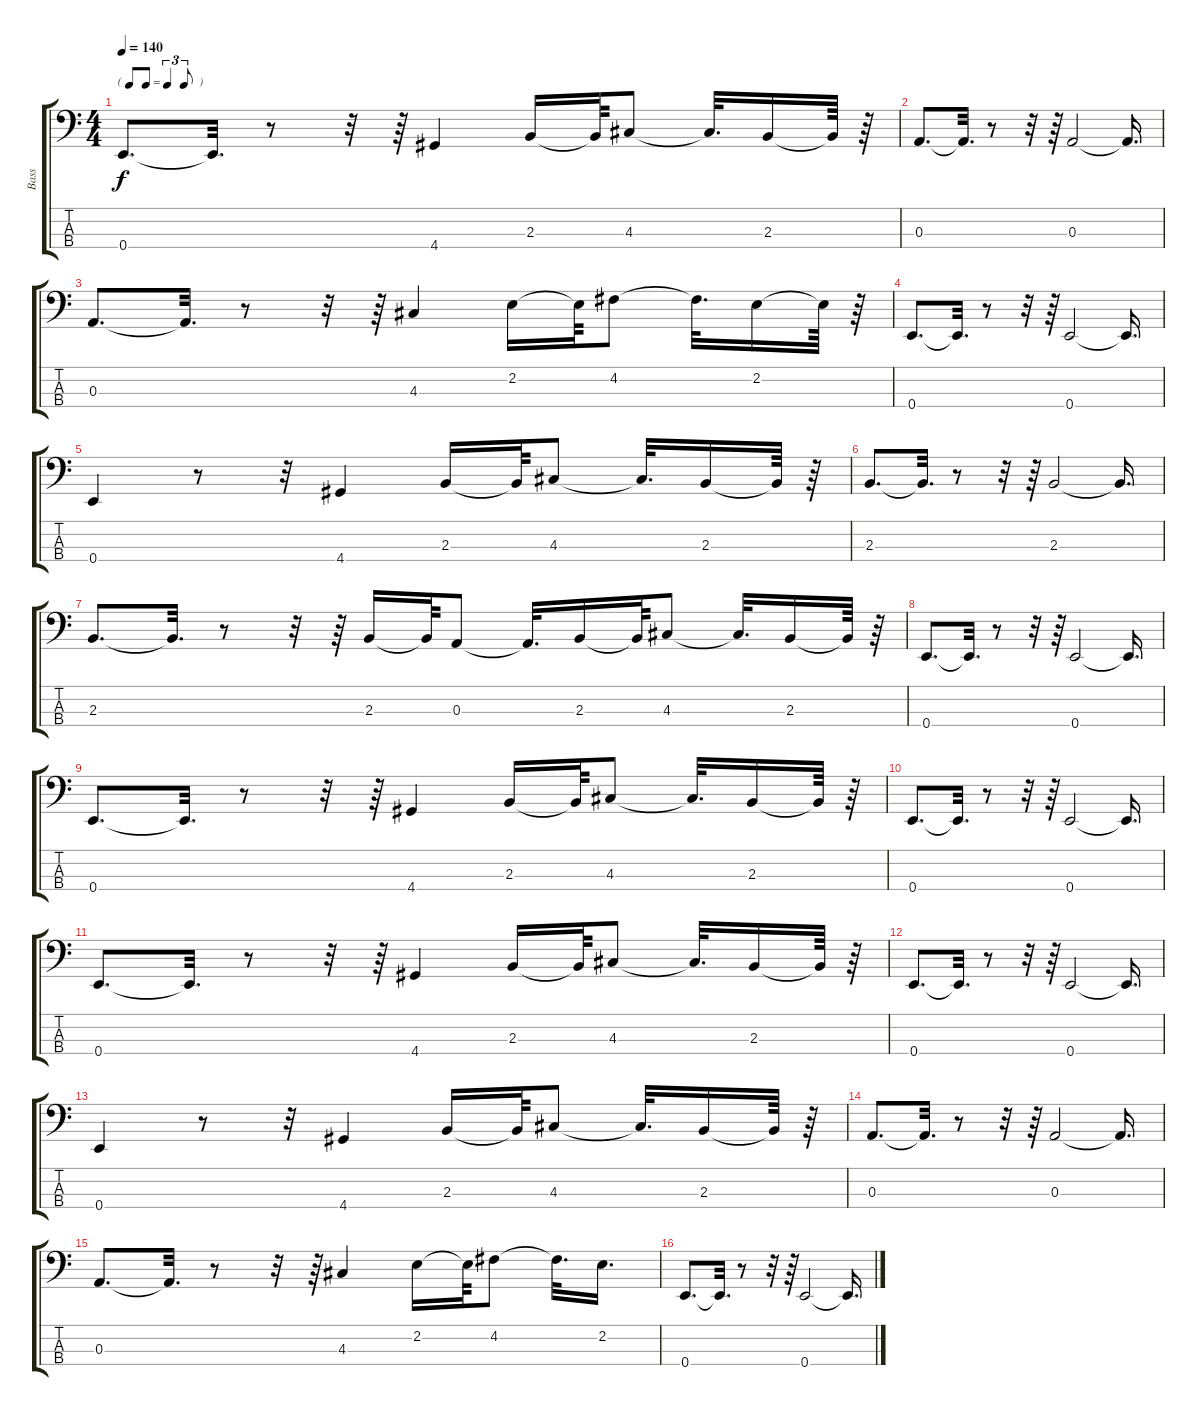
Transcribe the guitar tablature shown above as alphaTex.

\track ("Bass" "Bass") {instrument electricbassfinger}
\staff {score tabs}
\tuning (G2 D2 A1 E1) {hide}
\ts (4 4)
\tf triplet8th
\tempo 140
\clef f4
\ks c
0.4.8{d dy f} 0.4{t}.32{d} r.8 r.32 r.64 4.4.4 2.3.16 2.3{t}.64 4.3.8 4.3{t}.32{d} 2.3.16 2.3{t}.64 r.64 |
0.3.8{d} 0.3{t}.32{d} r.8 r.32 r.64 0.3.2 0.3{t}.16{d} |
0.3.8{d} 0.3{t}.32{d} r.8 r.32 r.64 4.3.4 2.2.16 2.2{t}.64 4.2.8 4.2{t}.32{d} 2.2.16 2.2{t}.64 r.64 |
0.4.8{d} 0.4{t}.32{d} r.8 r.32 r.64 0.4.2 0.4{t}.16{d} |
0.4.4 r.8 r.32 4.4.4 2.3.16 2.3{t}.64 4.3.8 4.3{t}.32{d} 2.3.16 2.3{t}.64 r.64 |
2.3.8{d} 2.3{t}.32{d} r.8 r.32 r.64 2.3.2 2.3{t}.16{d} |
2.3.8{d} 2.3{t}.32{d} r.8 r.32 r.64 2.3.16 2.3{t}.64 0.3.8 0.3{t}.32{d} 2.3.16 2.3{t}.64 4.3.8 4.3{t}.32{d} 2.3.16 2.3{t}.64 r.64 |
0.4.8{d} 0.4{t}.32{d} r.8 r.32 r.64 0.4.2 0.4{t}.16{d} |
0.4.8{d} 0.4{t}.32{d} r.8 r.32 r.64 4.4.4 2.3.16 2.3{t}.64 4.3.8 4.3{t}.32{d} 2.3.16 2.3{t}.64 r.64 |
0.4.8{d} 0.4{t}.32{d} r.8 r.32 r.64 0.4.2 0.4{t}.16{d} |
0.4.8{d} 0.4{t}.32{d} r.8 r.32 r.64 4.4.4 2.3.16 2.3{t}.64 4.3.8 4.3{t}.32{d} 2.3.16 2.3{t}.64 r.64 |
0.4.8{d} 0.4{t}.32{d} r.8 r.32 r.64 0.4.2 0.4{t}.16{d} |
0.4.4 r.8 r.32 4.4.4 2.3.16 2.3{t}.64 4.3.8 4.3{t}.32{d} 2.3.16 2.3{t}.64 r.64 |
0.3.8{d} 0.3{t}.32{d} r.8 r.32 r.64 0.3.2 0.3{t}.16{d} |
0.3.8{d} 0.3{t}.32{d} r.8 r.32 r.64 4.3.4 2.2.16 2.2{t}.64 4.2.8 4.2{t}.32{d} 2.2.16{d} |
0.4.8{d} 0.4{t}.32{d} r.8 r.32 r.64 0.4.2 0.4{t}.16{d}
